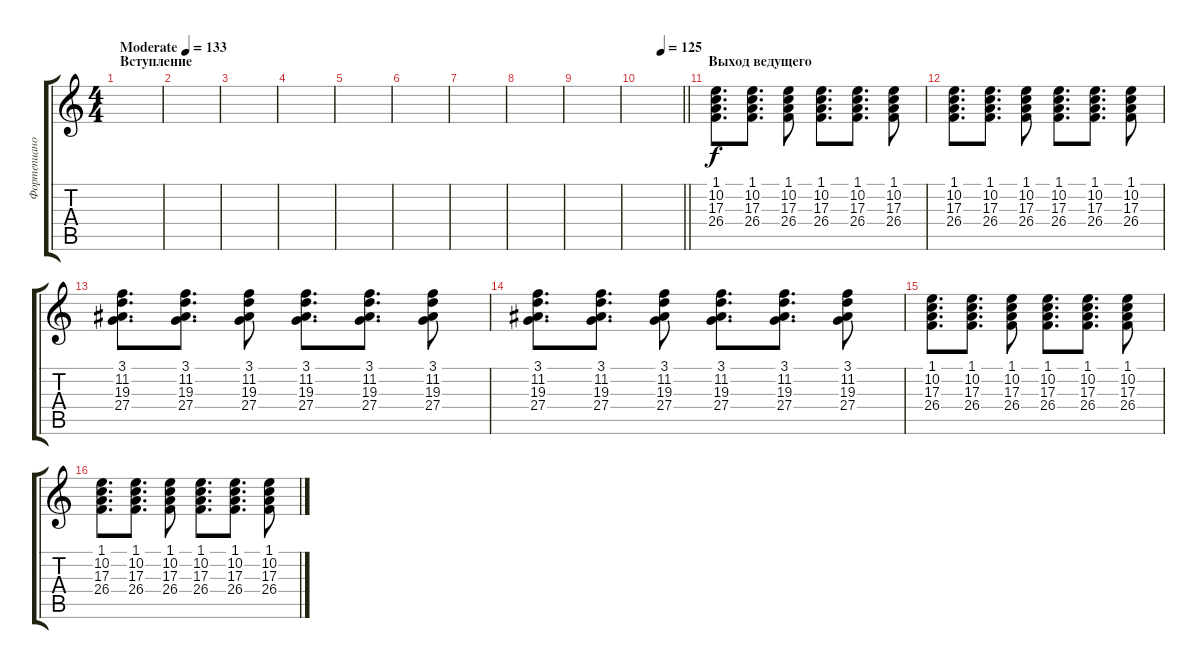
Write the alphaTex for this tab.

\track ("Фортепиано (левая рука)" "Фортепиано") {instrument acousticgrandpiano}
\staff {score tabs}
\tuning (E4 B3 G3 D3 A2 E2) {hide}
\ts (4 4)
\section ("" "Вступление")
\tempo (133 "Moderate")
\clef g2
\ks c
|
|
|
|
|
|
|
|
|
\tempo (125 0.5)
\barLineRight lightlight
|
\section ("" "Выход ведущего")
(1.1 10.2 17.3 26.4).8{d} (1.1 10.2 17.3 26.4).8{d} (1.1 10.2 17.3 26.4).8 (1.1 10.2 17.3 26.4).8{d} (1.1 10.2 17.3 26.4).8{d} (1.1 10.2 17.3 26.4).8 |
(1.1 10.2 17.3 26.4).8{d} (1.1 10.2 17.3 26.4).8{d} (1.1 10.2 17.3 26.4).8 (1.1 10.2 17.3 26.4).8{d} (1.1 10.2 17.3 26.4).8{d} (1.1 10.2 17.3 26.4).8 |
(3.1 11.2 19.3 27.4).8{d} (3.1 11.2 19.3 27.4).8{d} (3.1 11.2 19.3 27.4).8 (3.1 11.2 19.3 27.4).8{d} (3.1 11.2 19.3 27.4).8{d} (3.1 11.2 19.3 27.4).8 |
(3.1 11.2 19.3 27.4).8{d} (3.1 11.2 19.3 27.4).8{d} (3.1 11.2 19.3 27.4).8 (3.1 11.2 19.3 27.4).8{d} (3.1 11.2 19.3 27.4).8{d} (3.1 11.2 19.3 27.4).8 |
(1.1 10.2 17.3 26.4).8{d} (1.1 10.2 17.3 26.4).8{d} (1.1 10.2 17.3 26.4).8 (1.1 10.2 17.3 26.4).8{d} (1.1 10.2 17.3 26.4).8{d} (1.1 10.2 17.3 26.4).8 |
(1.1 10.2 17.3 26.4).8{d} (1.1 10.2 17.3 26.4).8{d} (1.1 10.2 17.3 26.4).8 (1.1 10.2 17.3 26.4).8{d} (1.1 10.2 17.3 26.4).8{d} (1.1 10.2 17.3 26.4).8
